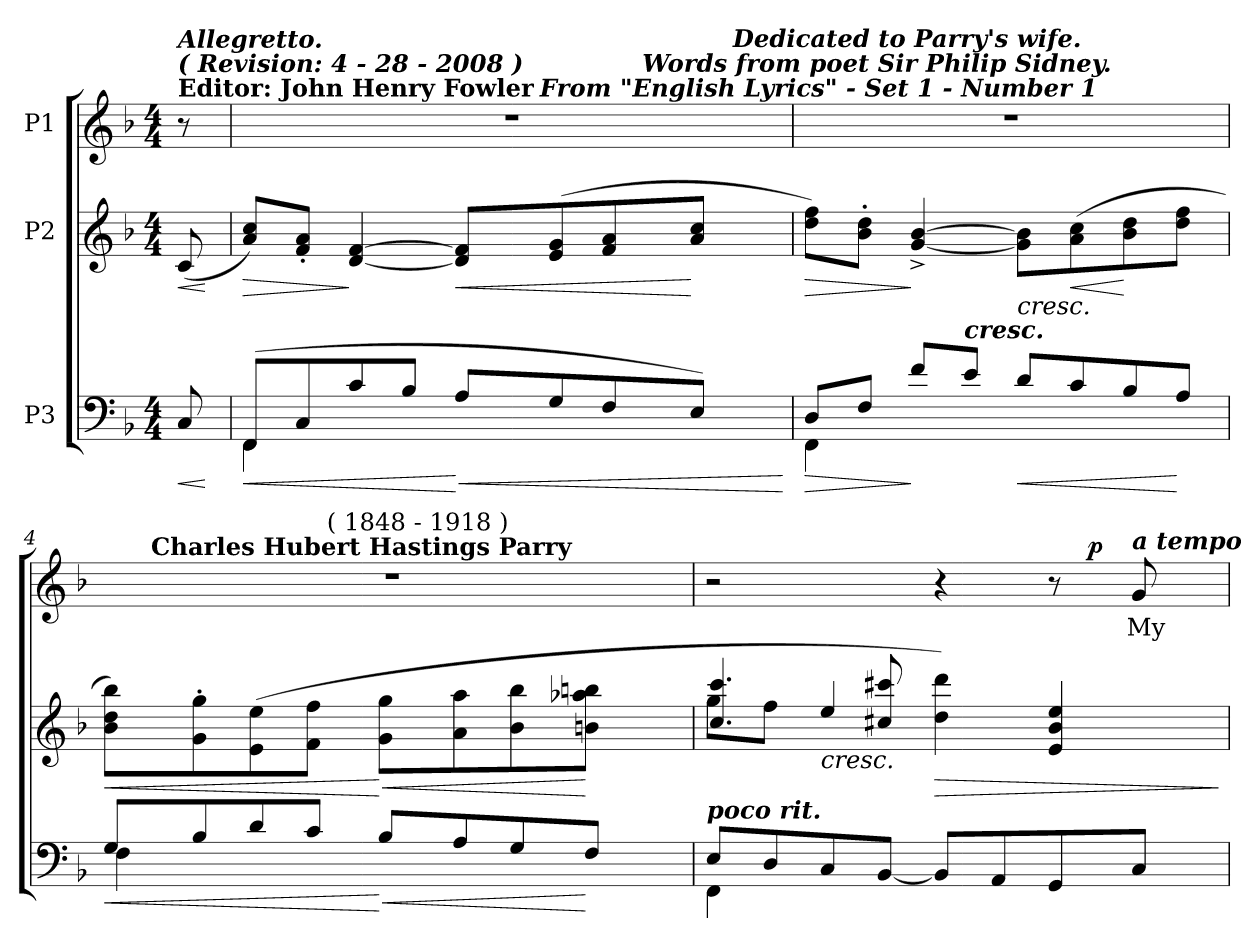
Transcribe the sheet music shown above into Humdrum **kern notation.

**kern	**dynam	**kern	**dynam	**kern	**text	**dynam
*part3	*part3	*part2	*part2	*part1	*part1	*part1
*staff3	*staff3	*staff2	*staff2	*staff1	*staff1	*staff1
*I"P3	*	*I"P2	*	*I"P1	*	*
!!LO:PB:g=z
*clefF4	*	*clefG2	*	*clefG2	*	*
*k[b-]	*	*k[b-]	*	*k[b-]	*	*
*F:	*	*F:	*	*F:	*	*
*M4/4	*	*M4/4	*	*M4/4	*	*
*MM80	*	*MM80	*	*MM80	*	*
=1	=1	=1	=1	=1	=1	=1
!	!	!	!	!LO:TX:a:B:t=Editor&colon; John Henry Fowler	!	!
!	!	!	!	!LO:TX:a:Bi:t=(  Revision&colon;   4 - 28 - 2008  )	!	!
!	!	!	!	!LO:TX:a:Bi:t=Allegretto.	!	!
!	!LO:HP:b	!	!LO:HP:b	!	!	!
8Ci/	<	(8ci/	<	8r	.	.
.	[	.	[	.	.	.
=2	=2	=2	=2	=2	=2	=2
!	!LO:HP:b	!	!	!	!	!
*^	*	*	*	*	*	*
!	!	!LO:HP:n=1:b	!	!LO:HP:b	!	!	!
*	*	*	*	*	*^	*	*
*	*	*	*	*	*	*^	*	*
*	*	*	*	*	*	*	*^	*	*
(8FFi/L	4FFi\	> <	8ai/ 8cciL)	>	1r	2ryy	2ryy	2ryy	.	.
8Ci/	.	.	8fi/' 8ai'J	.	.	.	.	.	.	.
8ci/	4ryy	.	[4di/ [4fi	]	.	.	.	.	.	.
8B-i/J	.	]	.	.	.	.	.	.	.	.
!	!	!LO:HP:b	!	!LO:HP:b	!	!	!	!	!	!
8Ai/L	2ryy	< [	8di/] 8fi]L	<	.	16ryy	4ryy	4ryy	.	.
.	.	.	.	.	.	32ryy	.	.	.	.
.	.	.	.	.	.	64ryy	.	.	.	.
.	.	.	.	.	.	128ryy	.	.	.	.
.	.	.	.	.	.	1024ryy	.	.	.	.
!	!	!	!	!	!	!LO:TX:a:Bi:t=From "English Lyrics" -  Set 1 -  Number 1	!	!	!	!
.	.	.	.	.	.	4ryy	.	.	.	.
8Gi/	.	.	(8ei/ 8gi	.	.	.	.	.	.	.
8Fi/	.	.	8fi/ 8ai	.	.	.	32ryy	8ryy	.	.
.	.	.	.	.	.	.	128ryy	.	.	.
.	.	.	.	.	.	.	256ryy	.	.	.
.	.	.	.	.	.	.	1024ryy	.	.	.
!	!	!	!	!	!	!	!LO:TX:a:Bi:t=Words from poet Sir Philip Sidney.	!	!	!
.	.	.	.	.	.	.	8ryy	.	.	.
.	.	.	.	.	.	8ryy	.	.	.	.
8Ei/J)	.	[	8ai/ 8cciJ	[	.	.	.	32ryy	.	.
.	.	.	.	.	.	.	.	64ryy	.	.
.	.	.	.	.	.	.	16ryy	.	.	.
.	.	.	.	.	.	.	.	1024ryy	.	.
!	!	!	!	!	!	!	!	!LO:TX:a:Bi:t=Dedicated to Parry's wife.	!	!
.	.	.	.	.	.	.	.	16ryy	.	.
.	.	.	.	.	.	.	64ryy	.	.	.
.	.	.	.	.	.	.	.	128...ryy	.	.
.	.	.	.	.	.	256..ryy	.	.	.	.
.	.	.	.	.	.	.	512.ryy	.	.	.
=3	=3	=3	=3	=3	=3	=3	=3	=3	=3	=3
!	!	!LO:HP:b	!	!LO:HP:b	!	!	!	!	!	!
*	*	*	*	*	*v	*v	*v	*v	*	*
8Di/L	4FFi\	>	8ddi\ 8ffiL)	>	1r	.	.
8Fi/J	.	.	8b-i\' 8ddi'J	.	.	.	.
8fi/L	4ryy	]	[4gi/^ [4b-i^	]	.	.	.
!LO:TX:a:Bi:t=cresc.	!	!	!	!	!	!	!
8ei/J	.	.	.	.	.	.	.
!	!	!LO:HP:b	!	!LO:HP:b	!	!	!
8di/L	2ryy	<	8gi\] 8b-i]L	<	.	.	.
!	!	!	!	!LO:HP:b	!	!	!
8ci/	.	.	(8ai\ 8cci	<	.	.	.
8B-i/	.	.	8b-i\ 8ddi	[	.	.	.
8Ai/J	.	[	8ddi\ 8ffiJ	[	.	.	.
=4	=4	=4	=4	=4	=4	=4	=4
!	!	!LO:HP:b	!	!LO:HP:b	!	!	!
*	*	*	*	*	*^	*	*
*	*	*	*	*	*	*^	*	*
8Gi/L	4Fi\	<	8b-i\ 8ddi 8bb-iL)	<	1r	32ryy	4ryy	.	.
.	.	.	.	.	.	64ryy	.	.	.
.	.	.	.	.	.	256ryy	.	.	.
!	!	!	!	!	!	!LO:TX:a:B:t=Charles Hubert Hastings Parry	!	!	!
.	.	.	.	.	.	2ryy	.	.	.
8B-i/	.	.	8gi\' 8ggi'	.	.	.	.	.	.
8di/	4ryy	.	(8ei\ 8eei	.	.	.	8ryy	.	.
8ci/J	.	.	8fi\ 8ffiJ	.	.	.	64ryy	.	.
.	.	.	.	.	.	.	512ryy	.	.
!	!	!	!	!	!	!	!LO:TX:a:t=( 1848 - 1918 )	!	!
.	.	.	.	.	.	.	2ryy	.	.
!	!	!LO:HP:n=1:b	!	!LO:HP:n=1:b	!	!	!	!	!
8B-i/L	2ryy	[ <	8gi\ 8ggiL	[ <	.	.	.	.	.
.	.	.	.	.	.	4ryy	.	.	.
8Ai/	.	.	8ai\ 8aai	.	.	.	.	.	.
8Gi/	.	.	8b-i\ 8bb-i	.	.	.	.	.	.
.	.	.	.	.	.	8ryy	.	.	.
8Fi/J	.	[	8bni\ 8aa-Xi 8bbniJ	[	.	.	.	.	.
.	.	.	.	.	.	.	16ryy	.	.
.	.	.	.	.	.	16ryy	.	.	.
.	.	.	.	.	.	.	32ryy	.	.
.	.	.	.	.	.	.	128..ryy	.	.
.	.	.	.	.	.	128.ryy	.	.	.
!!LO:LB:g=z
=5	=5	=5	=5	=5	=5	=5	=5	=5	=5
*	*	*	*^	*	*	*	*	*	*
!LO:TX:a:Bi:t=poco rit.	!	!	!	!	!	!	!	!	!	!
*	*	*	*	*	*	*	*v	*v	*	*
8Ei/L	4FFi\	.	8ggi\L	4.cci/ 4.ccci	.	2r	2ryy	.	.
8Di/	.	.	8ffi\J	.	.	.	.	.	.
!	!	!	!	!	!LO:HP:b	!	!	!	!
8Ci/	4ryy	.	4eei/	.	<	.	.	.	.
[8BB-i/J	.	.	.	8cc#Xi/ 8ccc#Xi	.	.	.	.	.
!	!	!	!	!	!LO:HP:b	!	!	!	!
8BB-i/L]	2ryy	.	4ddi\ 4dddi)	2ryy	>	4r	4ryy	.	.
8AAi/	.	.	.	.	.	.	.	.	.
8GGi/	.	.	4ei/ 4b-i 4eei	.	[	8r	32ryy	.	.
.	.	.	.	.	.	.	128..ryy	.	.
.	.	.	.	.	.	.	8ryy	.	p
!	!	!	!	!	!	!LO:TX:a:Bi:t=a tempo	!	!	!
!	!	!	!	!	!	!	!	!LO:LY:b:color=#000000	!
8Ci/J	.	.	.	.	.	8gi/	.	My	.
.	.	.	.	.	.	.	16ryy	.	.
.	.	.	.	.	.	.	64ryy	.	.
.	.	.	.	.	.	.	512ryy	.	.
*v	*v	*	*	*	*	*	*	*	*
*	*	*v	*v	*	*	*	*	*
.	.	.	]	.	.	.	.
*	*	*	*	*v	*v	*	*
=	=	=	=	=	=	=
*-	*-	*-	*-	*-	*-	*-
